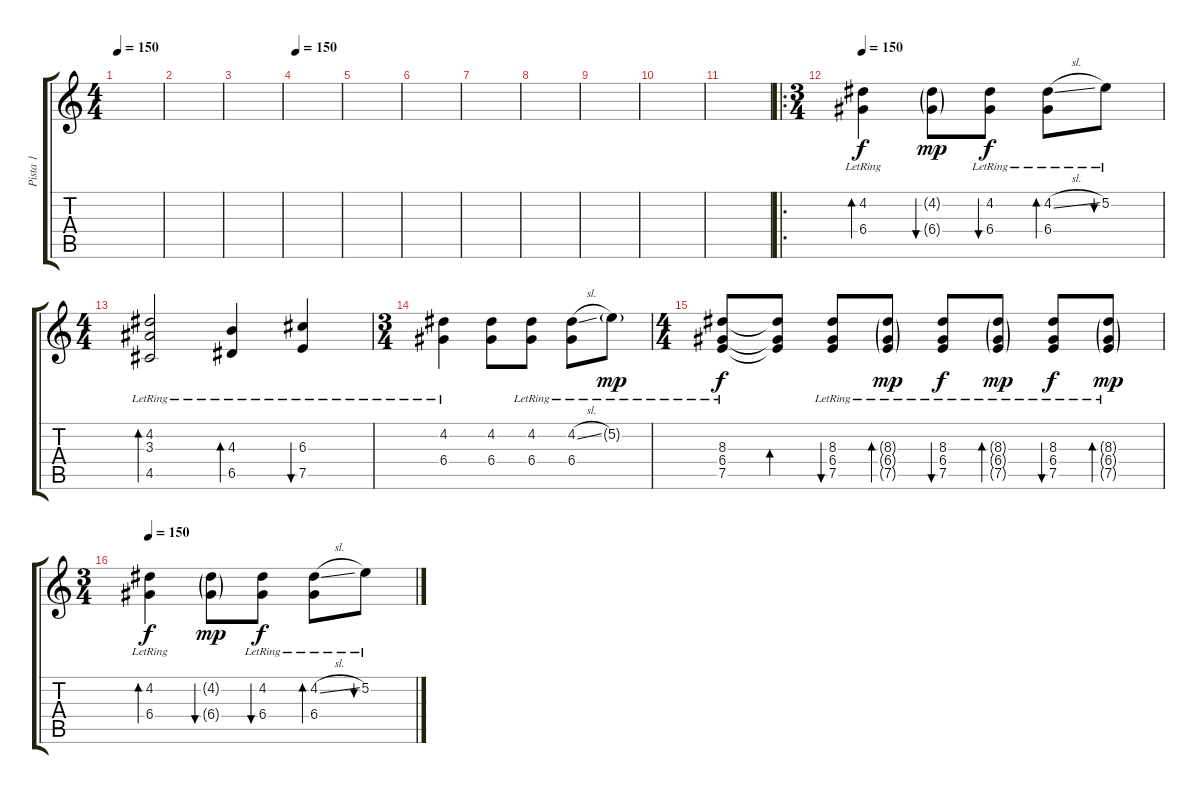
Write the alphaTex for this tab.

\track ("Pista 1" "Pista 1") {instrument electricguitarmuted}
\staff {score tabs}
\tuning (E4 B3 G3 D3 A2 E2) {hide}
\ts (4 4)
\tempo 150
\clef g2
\ks c
|
|
|
\tempo 150
|
|
|
|
|
|
|
|
\ro
\ts (3 4)
\tempo 150
(4.2{lr} 6.4{lr}).4{bd 60 dy f} (4.2{g} 6.4{g}).8{bu 60 dy mp} (4.2{lr} 6.4{lr}).8{bu 60 dy f} (4.2{sl lr} 6.4{lr}).8{bd 60} 5.2{lr}.8{bu 60} |
\ts (4 4)
(4.2{lr} 3.3{lr} 4.5{lr}).2{bd 60} (4.3{lr} 6.5{lr}).4{bd 60} (6.3{lr} 7.5{lr}).4{bu 60} |
\ts (3 4)
(4.2{lr} 6.4{lr}).4 (4.2 6.4).8 (4.2{lr} 6.4{lr}).8 (4.2{sl lr} 6.4{lr}).8 5.2{g lr}.8{dy mp} |
\ts (4 4)
(8.3 6.4{lr} 7.5{lr}).8{dy f} (8.3{t} 6.4{t} 7.5{t}).8{bd 60} (8.3 6.4{lr} 7.5{lr}).8{bu 60} (8.3{g lr} 6.4{g lr} 7.5{g lr}).8{bd 60 dy mp} (8.3{lr} 6.4{lr} 7.5{lr}).8{bu 60 dy f} (8.3{g} 6.4{g lr} 7.5{g lr}).8{bd 60 dy mp} (8.3{lr} 6.4{lr} 7.5{lr}).8{bu 60 dy f} (8.3{g lr} 6.4{g lr} 7.5{g lr}).8{bd 60 dy mp} |
\ts (3 4)
\tempo 150
(4.2{lr} 6.4{lr}).4{bd 60 dy f} (4.2{g} 6.4{g}).8{bu 60 dy mp} (4.2{lr} 6.4{lr}).8{bu 60 dy f} (4.2{sl lr} 6.4{lr}).8{bd 60} 5.2{lr}.8{bu 60}
